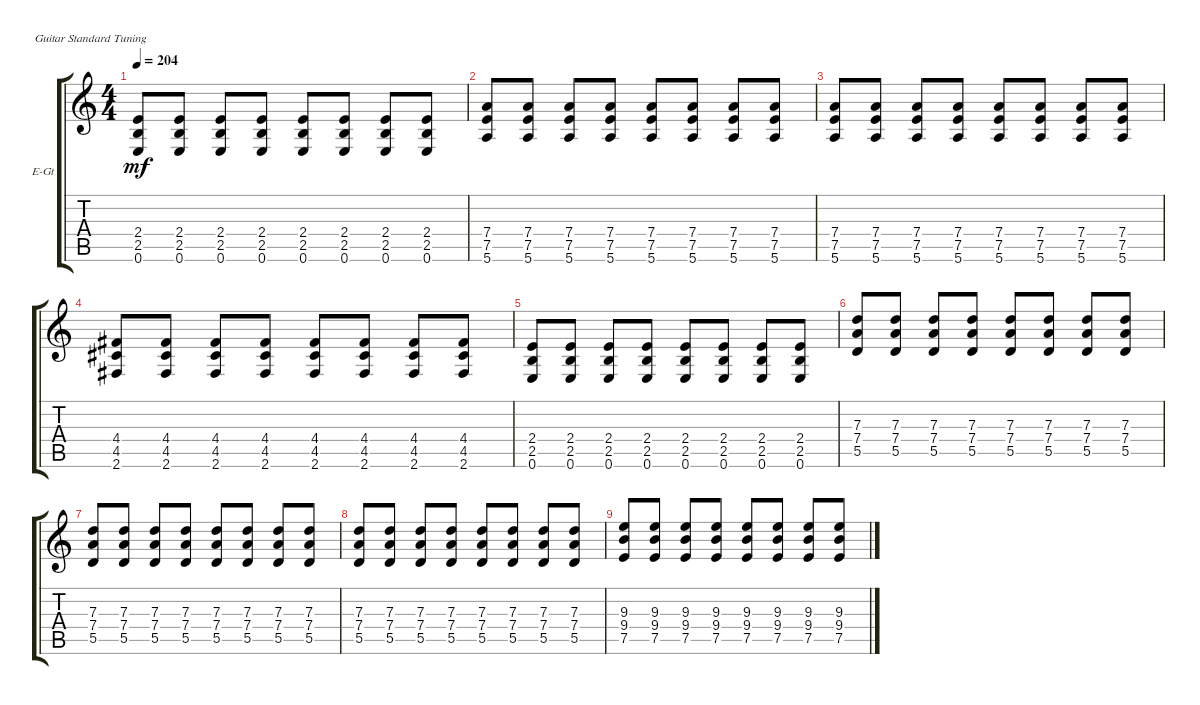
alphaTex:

\defaultSystemsLayout 4
\bracketExtendMode groupsimilarinstruments
\firstSystemTrackNameOrientation horizontal
\otherSystemsTrackNameOrientation horizontal
\track ("Electric Guitar" "E-Gt") {instrument distortionguitar}
\staff {score tabs}
\tuning (E4 B3 G3 D3 A2 E2)
\ts (4 4)
\tempo 204
\clef g2
\ks c
(0.6 2.5 2.4).8{dy mf} (0.6 2.5 2.4).8 (0.6 2.5 2.4).8 (0.6 2.5 2.4).8 (0.6 2.5 2.4).8 (0.6 2.5 2.4).8 (0.6 2.5 2.4).8 (0.6 2.5 2.4).8 |
(5.6 7.5 7.4).8 (5.6 7.5 7.4).8 (5.6 7.5 7.4).8 (5.6 7.5 7.4).8 (5.6 7.5 7.4).8 (5.6 7.5 7.4).8 (5.6 7.5 7.4).8 (5.6 7.5 7.4).8 |
(5.6 7.5 7.4).8 (5.6 7.5 7.4).8 (5.6 7.5 7.4).8 (5.6 7.5 7.4).8 (5.6 7.5 7.4).8 (5.6 7.5 7.4).8 (5.6 7.5 7.4).8 (5.6 7.5 7.4).8 |
(2.6 4.5 4.4).8 (2.6 4.5 4.4).8 (2.6 4.5 4.4).8 (2.6 4.5 4.4).8 (2.6 4.5 4.4).8 (2.6 4.5 4.4).8 (2.6 4.5 4.4).8 (2.6 4.5 4.4).8 |
(0.6 2.5 2.4).8 (0.6 2.5 2.4).8 (0.6 2.5 2.4).8 (0.6 2.5 2.4).8 (0.6 2.5 2.4).8 (0.6 2.5 2.4).8 (0.6 2.5 2.4).8 (0.6 2.5 2.4).8 |
(5.5 7.4 7.3).8 (5.5 7.4 7.3).8 (5.5 7.4 7.3).8 (5.5 7.4 7.3).8 (5.5 7.4 7.3).8 (5.5 7.4 7.3).8 (5.5 7.4 7.3).8 (5.5 7.4 7.3).8 |
(5.5 7.4 7.3).8 (5.5 7.4 7.3).8 (5.5 7.4 7.3).8 (5.5 7.4 7.3).8 (5.5 7.4 7.3).8 (5.5 7.4 7.3).8 (5.5 7.4 7.3).8 (5.5 7.4 7.3).8 |
(5.5 7.4 7.3).8 (5.5 7.4 7.3).8 (5.5 7.4 7.3).8 (5.5 7.4 7.3).8 (5.5 7.4 7.3).8 (5.5 7.4 7.3).8 (5.5 7.4 7.3).8 (5.5 7.4 7.3).8 |
(7.5 9.4 9.3).8 (7.5 9.4 9.3).8 (7.5 9.4 9.3).8 (7.5 9.4 9.3).8 (7.5 9.4 9.3).8 (7.5 9.4 9.3).8 (7.5 9.4 9.3).8 (7.5 9.4 9.3).8
